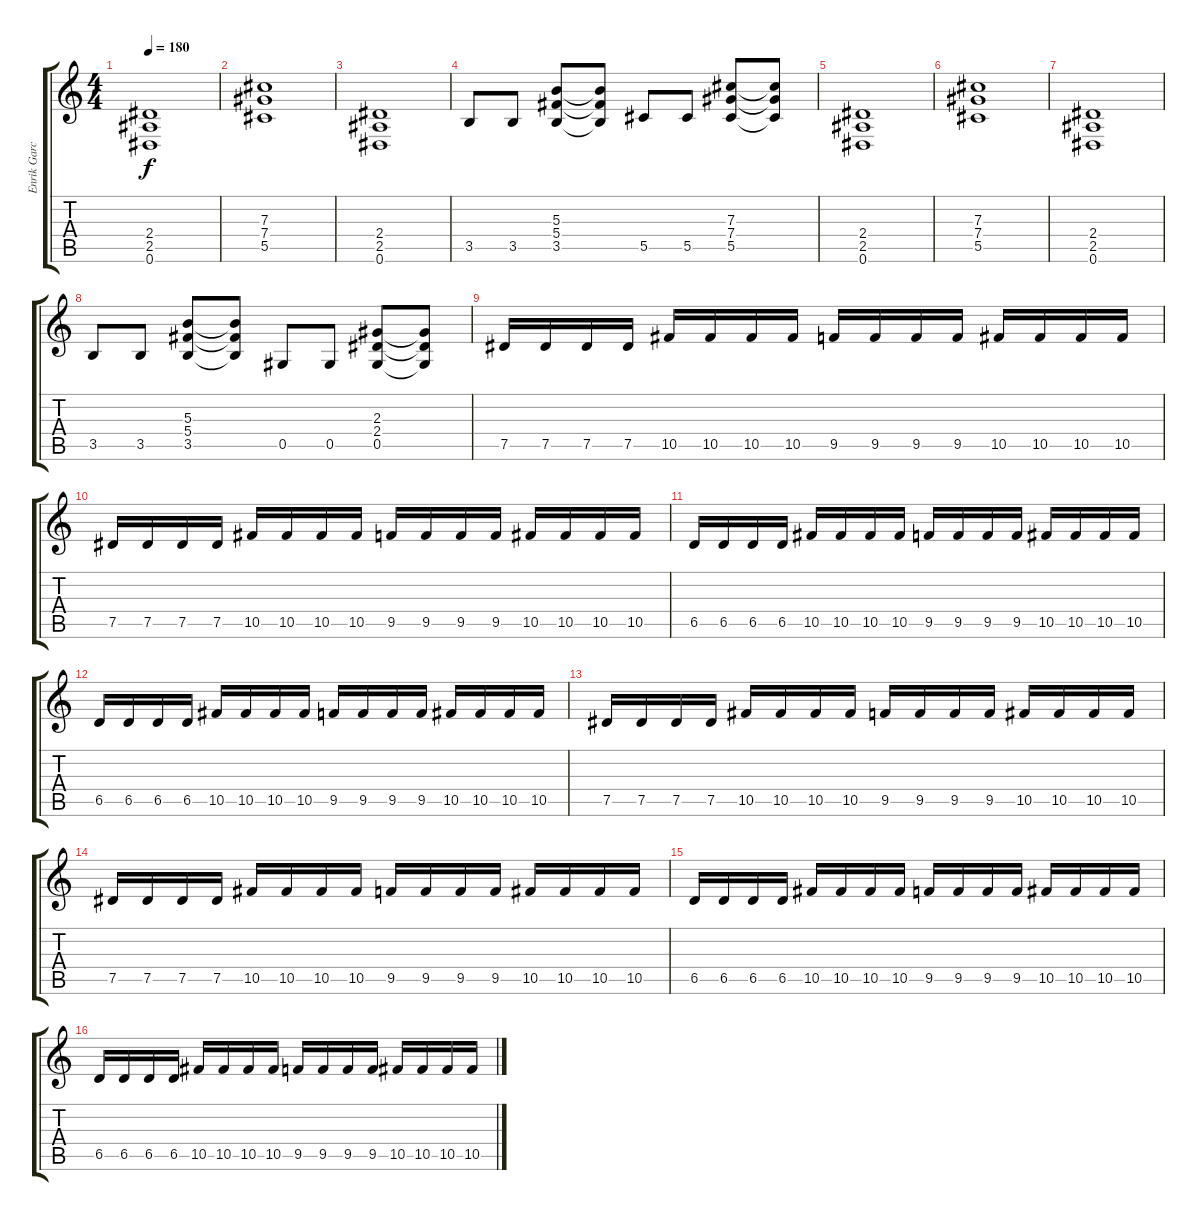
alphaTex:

\track ("Enrik Garcia - Rithym guitar right" "Enrik Garc") {instrument distortionguitar}
\staff {score tabs}
\tuning (Eb4 Bb3 Gb3 Db3 Ab2 Eb2) {hide}
\ts (4 4)
\tempo 180
\clef g2
\ks c
(2.4 2.5 0.6).1{dy f} |
(7.3 7.4 5.5).1 |
(2.4 2.5 0.6).1 |
3.5.8 3.5.8 (5.3 5.4 3.5).8 (5.3{t} 5.4{t} 3.5{t}).8 5.5.8 5.5.8 (7.3 7.4 5.5).8 (7.3{t} 7.4{t} 5.5{t}).8 |
(2.4 2.5 0.6).1 |
(7.3 7.4 5.5).1 |
(2.4 2.5 0.6).1 |
3.5.8 3.5.8 (5.3 5.4 3.5).8 (5.3{t} 5.4{t} 3.5{t}).8 0.5.8 0.5.8 (2.3 2.4 0.5).8 (2.3{t} 2.4{t} 0.5{t}).8 |
7.5.16 7.5.16 7.5.16 7.5.16 10.5.16 10.5.16 10.5.16 10.5.16 9.5.16 9.5.16 9.5.16 9.5.16 10.5.16 10.5.16 10.5.16 10.5.16 |
7.5.16 7.5.16 7.5.16 7.5.16 10.5.16 10.5.16 10.5.16 10.5.16 9.5.16 9.5.16 9.5.16 9.5.16 10.5.16 10.5.16 10.5.16 10.5.16 |
6.5.16 6.5.16 6.5.16 6.5.16 10.5.16 10.5.16 10.5.16 10.5.16 9.5.16 9.5.16 9.5.16 9.5.16 10.5.16 10.5.16 10.5.16 10.5.16 |
6.5.16 6.5.16 6.5.16 6.5.16 10.5.16 10.5.16 10.5.16 10.5.16 9.5.16 9.5.16 9.5.16 9.5.16 10.5.16 10.5.16 10.5.16 10.5.16 |
7.5.16 7.5.16 7.5.16 7.5.16 10.5.16 10.5.16 10.5.16 10.5.16 9.5.16 9.5.16 9.5.16 9.5.16 10.5.16 10.5.16 10.5.16 10.5.16 |
7.5.16 7.5.16 7.5.16 7.5.16 10.5.16 10.5.16 10.5.16 10.5.16 9.5.16 9.5.16 9.5.16 9.5.16 10.5.16 10.5.16 10.5.16 10.5.16 |
6.5.16 6.5.16 6.5.16 6.5.16 10.5.16 10.5.16 10.5.16 10.5.16 9.5.16 9.5.16 9.5.16 9.5.16 10.5.16 10.5.16 10.5.16 10.5.16 |
6.5.16 6.5.16 6.5.16 6.5.16 10.5.16 10.5.16 10.5.16 10.5.16 9.5.16 9.5.16 9.5.16 9.5.16 10.5.16 10.5.16 10.5.16 10.5.16
